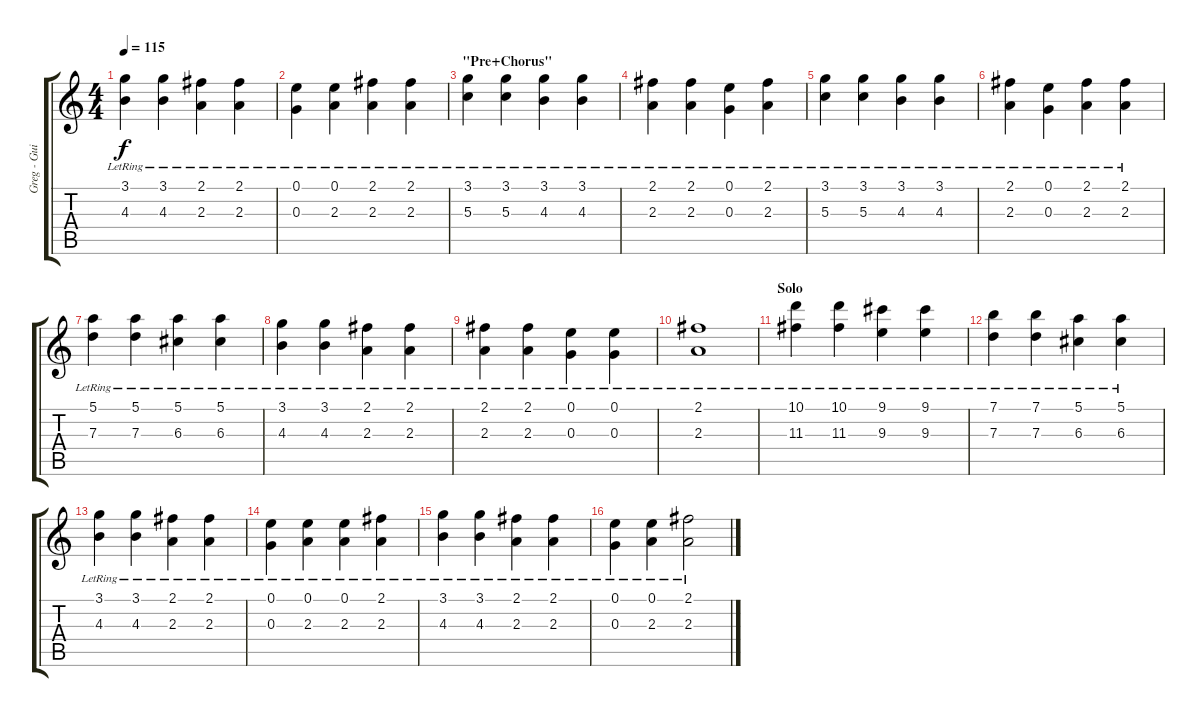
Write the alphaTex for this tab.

\track ("Greg - Guitar 2" "Greg - Gui") {instrument acousticguitarsteel}
\staff {score tabs}
\tuning (E4 B3 G3 D3 A2 D2) {hide}
\ts (4 4)
\tempo 115
\clef g2
\ks c
(3.1{lr} 4.3{lr}).4{dy f} (3.1{lr} 4.3{lr}).4 (2.1{lr} 2.3{lr}).4 (2.1{lr} 2.3{lr}).4 |
(0.1{lr} 0.3{lr}).4 (0.1{lr} 2.3{lr}).4 (2.1{lr} 2.3{lr}).4 (2.1 2.3{lr}).4 |
\section ("" "\"Pre+Chorus\"")
(3.1{lr} 5.3{lr}).4 (3.1{lr} 5.3{lr}).4 (3.1{lr} 4.3{lr}).4 (3.1{lr} 4.3{lr}).4 |
(2.1{lr} 2.3{lr}).4 (2.1{lr} 2.3{lr}).4 (0.1{lr} 0.3{lr}).4 (2.1{lr} 2.3{lr}).4 |
(3.1{lr} 5.3{lr}).4 (3.1{lr} 5.3{lr}).4 (3.1{lr} 4.3{lr}).4 (3.1{lr} 4.3{lr}).4 |
(2.1{lr} 2.3{lr}).4 (0.1{lr} 0.3{lr}).4 (2.1{lr} 2.3{lr}).4 (2.1 2.3{lr}).4 |
(5.1{lr} 7.3{lr}).4 (5.1{lr} 7.3{lr}).4 (5.1{lr} 6.3{lr}).4 (5.1{lr} 6.3{lr}).4 |
(3.1{lr} 4.3{lr}).4 (3.1{lr} 4.3{lr}).4 (2.1{lr} 2.3{lr}).4 (2.1 2.3{lr}).4 |
(2.1{lr} 2.3{lr}).4 (2.1{lr} 2.3{lr}).4 (0.1{lr} 0.3{lr}).4 (0.1{lr} 0.3{lr}).4 |
(2.1{lr} 2.3{lr}).1 |
\section ("" "Solo")
(10.1{lr} 11.3{lr}).4 (10.1 11.3{lr}).4 (9.1 9.3{lr}).4 (9.1 9.3{lr}).4 |
(7.1{lr} 7.3{lr}).4 (7.1 7.3{lr}).4 (5.1{lr} 6.3{lr}).4 (5.1{lr} 6.3{lr}).4 |
(3.1{lr} 4.3{lr}).4 (3.1 4.3{lr}).4 (2.1{lr} 2.3{lr}).4 (2.1 2.3{lr}).4 |
(0.1{lr} 0.3{lr}).4 (0.1{lr} 2.3{lr}).4 (0.1{lr} 2.3{lr}).4 (2.1 2.3{lr}).4 |
(3.1{lr} 4.3{lr}).4 (3.1 4.3{lr}).4 (2.1{lr} 2.3{lr}).4 (2.1 2.3{lr}).4 |
(0.1{lr} 0.3{lr}).4 (0.1{lr} 2.3{lr}).4 (2.1 2.3{lr}).2
